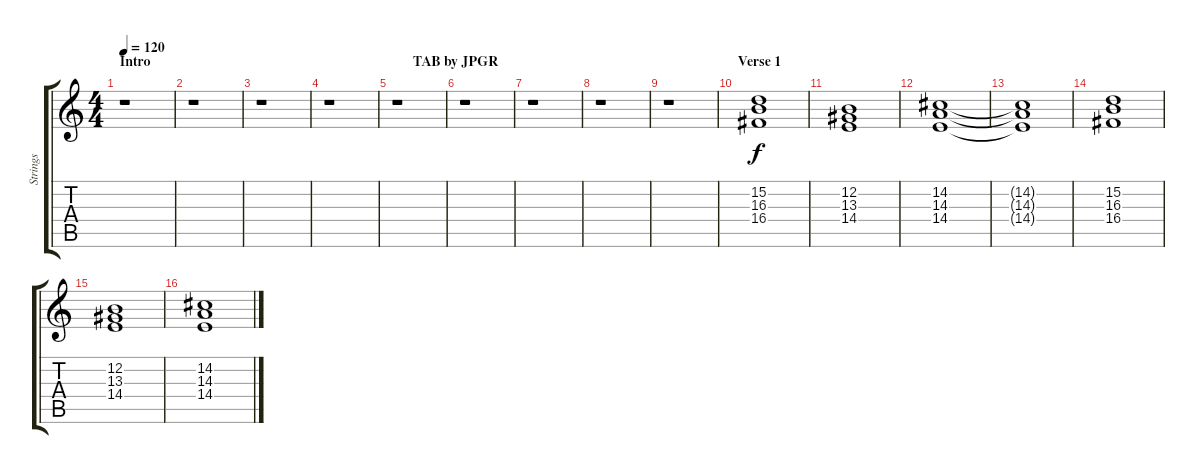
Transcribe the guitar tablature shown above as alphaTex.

\track ("Strings" "Strings") {instrument stringensemble1}
\staff {score tabs}
\tuning (E4 B3 G3 D3 A2 E2) {hide}
\ts (4 4)
\section ("" "Intro                                                                           TAB by JPGR")
\tempo 120
\clef g2
\ks c
r.1{dy f instrument stringensemble1} |
r.1 |
r.1 |
r.1 |
r.1 |
r.1 |
r.1 |
r.1 |
r.1 |
\section ("" "Verse 1")
(15.2 16.3 16.4).1 |
(12.2 13.3 14.4).1 |
(14.2 14.3 14.4).1 |
(14.2{t} 14.3{t} 14.4{t}).1 |
(15.2 16.3 16.4).1 |
(12.2 13.3 14.4).1 |
(14.2 14.3 14.4).1
